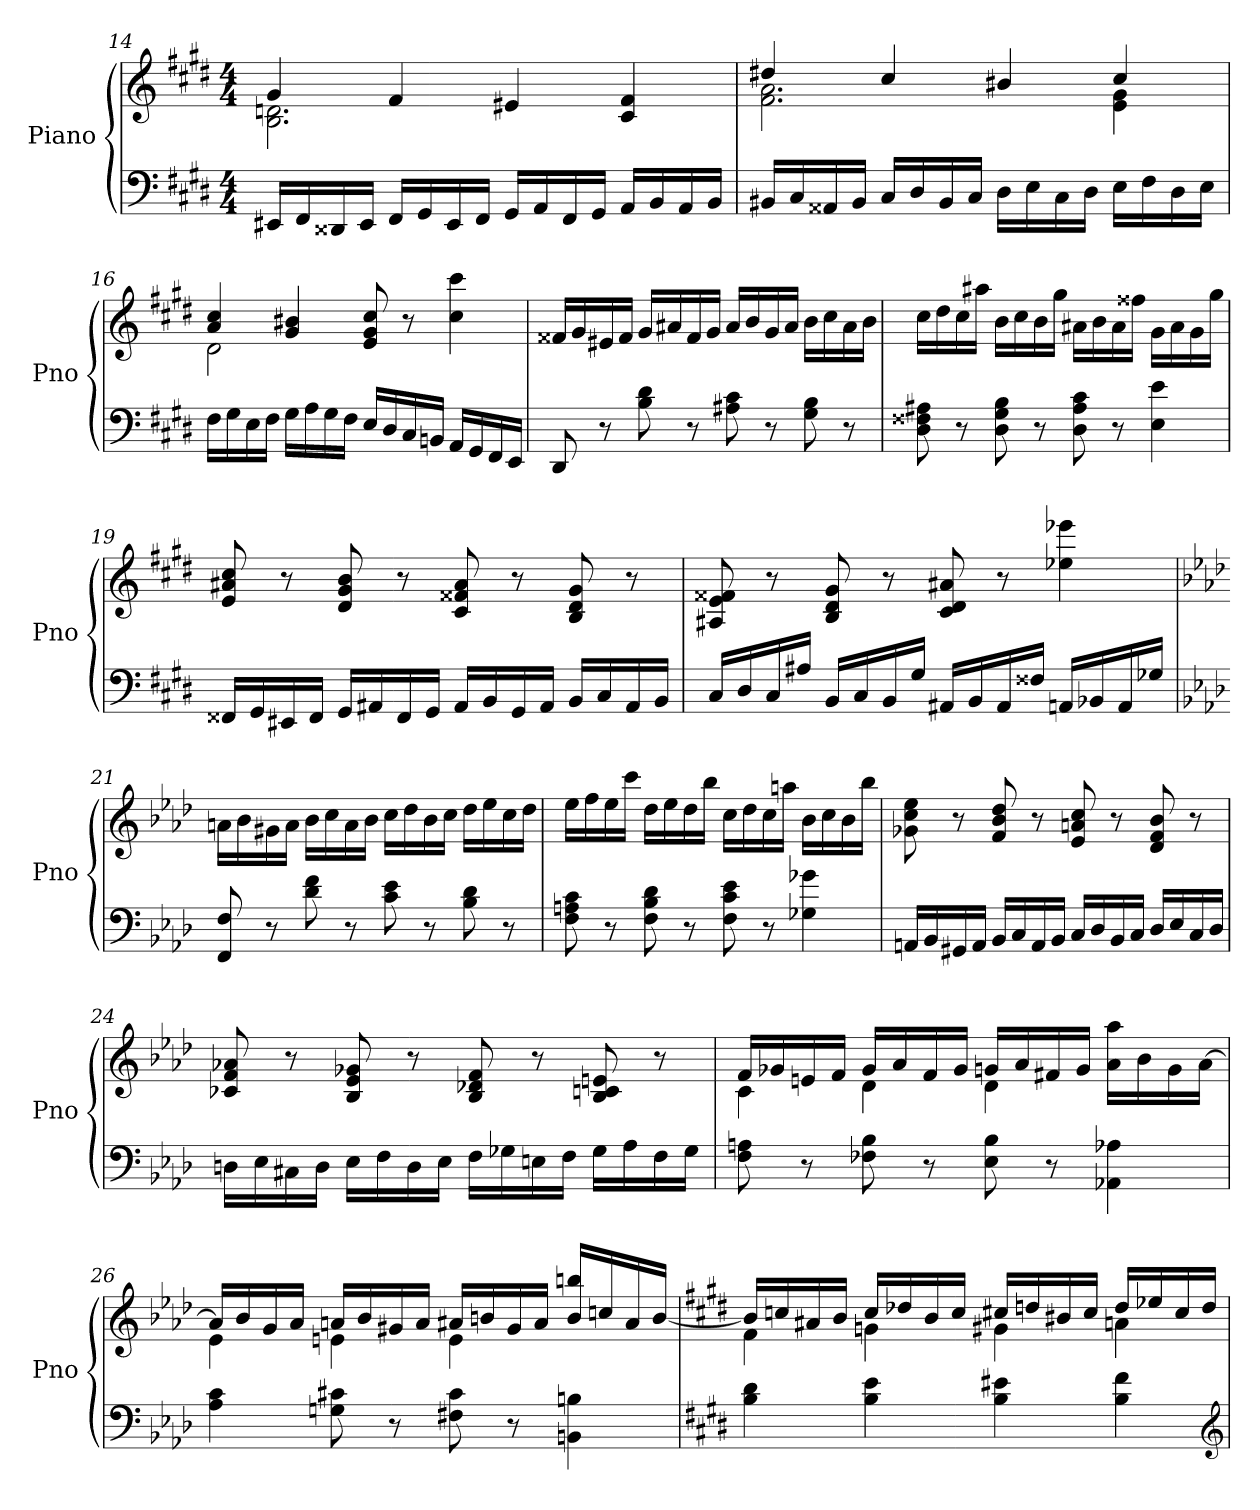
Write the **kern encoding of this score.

**kern	**kern
*part1	*part1
*staff2	*staff1
*I"Piano	*
*I'Pno	*
*clefF4	*clefG2
*k[f#c#g#d#]	*k[f#c#g#d#]
*E:	*E:
*M4/4	*M4/4
=14	=14
*	*^
16EE#X/LL	4g#/	2.B\ 2.dn\
16FF#/	.	.
16DD##X/	.	.
16EE#/JJ	.	.
16FF#/LL	4f#/	.
16GG#/	.	.
16EE#/	.	.
16FF#/JJ	.	.
16GG#/LL	4e#X/	.
16AA/	.	.
16FF#/	.	.
16GG#/JJ	.	.
16AA/LL	4c#/ 4f#/	4ryy
16BB/	.	.
16AA/	.	.
16BB/JJ	.	.
=15	=15	=15
16BB#X/LL	4dd#X/	2.f#\ 2.a\
16C#/	.	.
16AA##X/	.	.
16BB#/JJ	.	.
16C#/LL	4cc#/	.
16D#/	.	.
16BB#/	.	.
16C#/JJ	.	.
16D#\LL	4b#X/	.
16E\	.	.
16C#\	.	.
16D#\JJ	.	.
16E\LL	4cc#/	4e\ 4g#\
16F#\	.	.
16D#\	.	.
16E\JJ	.	.
!!LO:LB:g=z	!!
=16	=16	=16
16F#\LL	4a/ 4cc#/	2d#\
16G#\	.	.
16E\	.	.
16F#\JJ	.	.
16G#\LL	4g#/ 4b#X/	.
16A\	.	.
16G#\	.	.
16F#\JJ	.	.
16E/LL	8e/ 8g#/ 8cc#/	2ryy
16D#/	.	.
16C#/	8r	.
16BBn/JJ	.	.
16AA/LL	4cc#\ 4ccc#\	.
16GG#/	.	.
16FF#/	.	.
16EE/JJ	.	.
*	*v	*v
=17	=17
8DD#/	16f##X/LL
.	16g#/
8r	16e#X/
.	16f##/JJ
8B\ 8d#\	16g#/LL
.	16a#X/
8r	16f##/
.	16g#/JJ
8A#X\ 8c#\	16a#/LL
.	16b/
8r	16g#/
.	16a#/JJ
8G#\ 8B\	16b\LL
.	16cc#\
8r	16a#\
.	16b\JJ
!!LO:LB:g=z
=18	=18
8D#\ 8F##X\ 8A#X\	16cc#\LL
.	16dd#\
8r	16cc#\
.	16aa#X\JJ
8D#\ 8G#\ 8B\	16b\LL
.	16cc#\
8r	16b\
.	16gg#\JJ
8D#\ 8A#\ 8c#\	16a#X\LL
.	16b\
8r	16a#\
.	16ff##X\JJ
4E\ 4e\	16g#\LL
.	16a#\
.	16g#\
.	16gg#\JJ
=19	=19
16FF##X/LL	8e/ 8a#X/ 8cc#/
16GG#/	.
16EE#X/	8r
16FF##/JJ	.
16GG#/LL	8d#/ 8g#/ 8b/
16AA#X/	.
16FF##/	8r
16GG#/JJ	.
16AA#/LL	8c#/ 8f##X/ 8a#/
16BB/	.
16GG#/	8r
16AA#/JJ	.
16BB/LL	8B/ 8d#/ 8g#/
16C#/	.
16AA#/	8r
16BB/JJ	.
!!LO:LB:g=z
=20	=20
16C#/LL	8A#X/ 8e/ 8f##X/
16D#/	.
16C#/	8r
16A#X/JJ	.
16BB/LL	8B/ 8d#/ 8g#/
16C#/	.
16BB/	8r
16G#/JJ	.
16AA#X/LL	8c#/ 8d#/ 8a#X/
16BB/	.
16AA#/	8r
16F##X/JJ	.
16AAn/LL	4ee-X\ 4eee-X\
16BB-X/	.
16AA/	.
16G-X/JJ	.
=21	=21
*k[b-e-a-d-]	*k[b-e-a-d-]
*A-:	*A-:
8FF/ 8F/	16an\LL
.	16b-\
8r	16g#X\
.	16a\JJ
8d-\ 8f\	16b-\LL
.	16cc\
8r	16a\
.	16b-\JJ
8c\ 8e-\	16cc\LL
.	16dd-\
8r	16b-\
.	16cc\JJ
8B-\ 8d-\	16dd-\LL
.	16ee-\
8r	16cc\
.	16dd-\JJ
!!LO:LB:g=z
=22	=22
8F\ 8An\ 8c\	16ee-\LL
.	16ff\
8r	16ee-\
.	16ccc\JJ
8F\ 8B-\ 8d-\	16dd-\LL
.	16ee-\
8r	16dd-\
.	16bb-\JJ
8F\ 8c\ 8e-\	16cc\LL
.	16dd-\
8r	16cc\
.	16aan\JJ
4G-X\ 4g-X\	16b-\LL
.	16cc\
.	16b-\
.	16bb-\JJ
=23	=23
16AAn/LL	8g-X\ 8cc\ 8ee-\
16BB-/	.
16GG#X/	8r
16AA/JJ	.
16BB-/LL	8f/ 8b-/ 8dd-/
16C/	.
16AA/	8r
16BB-/JJ	.
16C/LL	8e-/ 8an/ 8cc/
16D-/	.
16BB-/	8r
16C/JJ	.
16D-/LL	8d-/ 8f/ 8b-/
16E-/	.
16C/	8r
16D-/JJ	.
!!LO:PB:g=z
=24	=24
16Dn\LL	8c-X/ 8f/ 8a-X/
16E-\	.
16C#X\	8r
16D\JJ	.
16E-\LL	8B-/ 8e-/ 8g-X/
16F\	.
16D\	8r
16E-\JJ	.
16F\LL	8B-/ 8d-X/ 8f/
16G-X\	.
16En\	8r
16F\JJ	.
16G-\LL	8B-/ 8cn/ 8en/
16A-\	.
16F\	8r
16G-\JJ	.
=25	=25
*	*^
8F\ 8An\	16f/LL	4c\
.	16g-X/	.
8r	16en/	.
.	16f/JJ	.
8F-X\ 8B-\	16g-/LL	4d-\
.	16a-/	.
8r	16f/	.
.	16g-/JJ	.
8E-\ 8B-\	16gn/LL	4d-\
.	16a-/	.
8r	16f#X/	.
.	16g/JJ	.
4AA-X\ 4A-X\	16a-\ 16aa-\LL	4ryy
.	16b-\	.
.	16g\	.
.	[16a-\JJ	.
!!LO:LB:g=z	!!
=26	=26	=26
4A-\ 4c\	16a-/LL]	4e-\
.	16b-/	.
.	16g/	.
.	16a-/JJ	.
8Gn\ 8c#X\	16an/LL	4en\
.	16b-/	.
8r	16g#X/	.
.	16a/JJ	.
8F#X\ 8c#\	16a#X/LL	4e\
.	16bn/	.
8r	16g#/	.
.	16a#/JJ	.
4BBn\ 4Bn\	16b/ 16bbn/LL	4ryy
.	16ccn/	.
.	16a#/	.
.	[16b/JJ	.
=27	=27	=27
*k[f#c#g#d#]	*k[f#c#g#d#]	*
*E:	*E:	*
4B\ 4d#\	16b/LL]	4f#\
.	16ccn/	.
.	16a#X/	.
.	16b/JJ	.
4B\ 4e\	16cc/LL	4gn\
.	16dd-X/	.
.	16b/	.
.	16cc/JJ	.
4B\ 4e#X\	16cc#X/LL	4g#X\
.	16ddn/	.
.	16b#X/	.
.	16cc#/JJ	.
4B\ 4f#\	16dd/LL	4an\
.	16ee-X/	.
.	16cc#/	.
.	16dd/JJ	.
*	*v	*v
*clefG2	*
=	=
*-	*-
